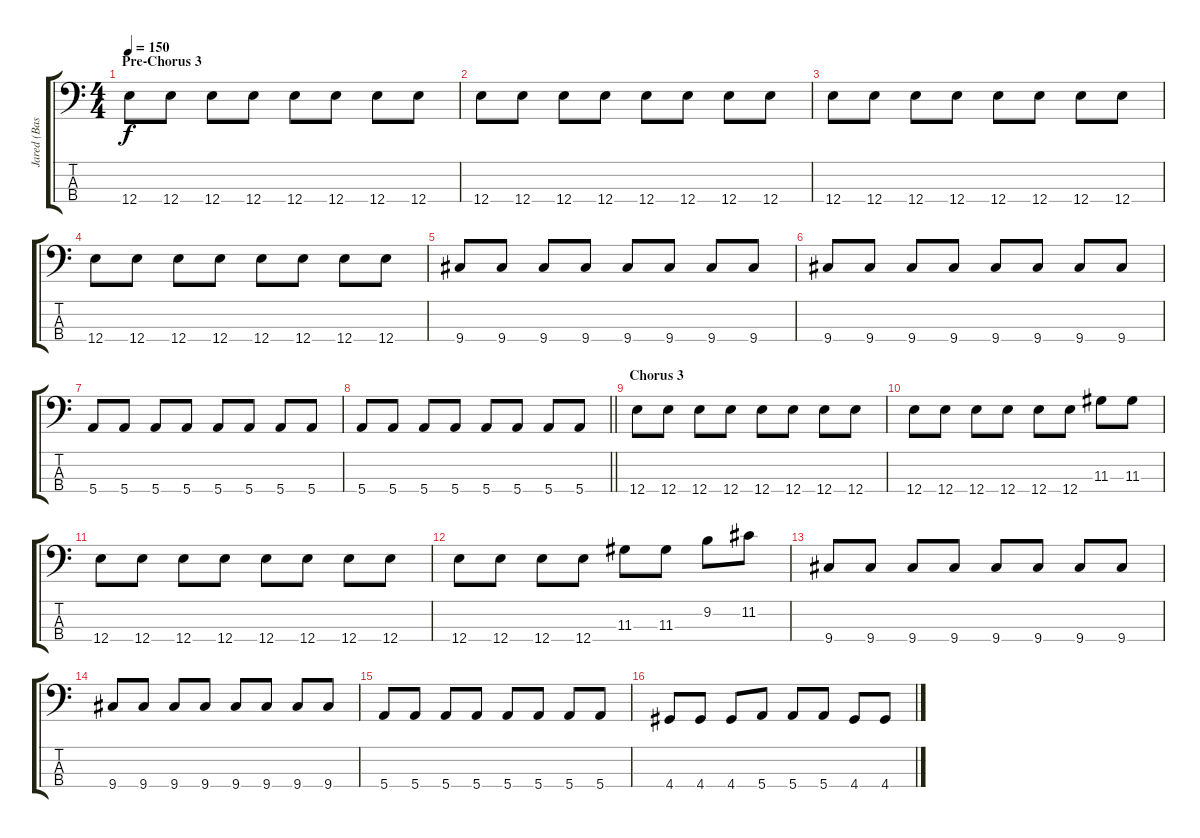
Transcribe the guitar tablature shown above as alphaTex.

\track ("Jared (Bass)" "Jared (Bas") {instrument electricbasspick}
\staff {score tabs}
\tuning (G2 D2 A1 E1) {hide}
\ts (4 4)
\section ("" "Pre-Chorus 3")
\tempo 150
\clef f4
\ks c
12.4.8{dy f} 12.4.8 12.4.8 12.4.8 12.4.8 12.4.8 12.4.8 12.4.8 |
12.4.8 12.4.8 12.4.8 12.4.8 12.4.8 12.4.8 12.4.8 12.4.8 |
12.4.8 12.4.8 12.4.8 12.4.8 12.4.8 12.4.8 12.4.8 12.4.8 |
12.4.8 12.4.8 12.4.8 12.4.8 12.4.8 12.4.8 12.4.8 12.4.8 |
9.4.8 9.4.8 9.4.8 9.4.8 9.4.8 9.4.8 9.4.8 9.4.8 |
9.4.8 9.4.8 9.4.8 9.4.8 9.4.8 9.4.8 9.4.8 9.4.8 |
5.4.8 5.4.8 5.4.8 5.4.8 5.4.8 5.4.8 5.4.8 5.4.8 |
\barLineRight lightlight
5.4.8 5.4.8 5.4.8 5.4.8 5.4.8 5.4.8 5.4.8 5.4.8 |
\section ("" "Chorus 3")
12.4.8 12.4.8 12.4.8 12.4.8 12.4.8 12.4.8 12.4.8 12.4.8 |
12.4.8 12.4.8 12.4.8 12.4.8 12.4.8 12.4.8 11.3.8 11.3.8 |
12.4.8 12.4.8 12.4.8 12.4.8 12.4.8 12.4.8 12.4.8 12.4.8 |
12.4.8 12.4.8 12.4.8 12.4.8 11.3.8 11.3.8 9.2.8 11.2.8 |
9.4.8 9.4.8 9.4.8 9.4.8 9.4.8 9.4.8 9.4.8 9.4.8 |
9.4.8 9.4.8 9.4.8 9.4.8 9.4.8 9.4.8 9.4.8 9.4.8 |
5.4.8 5.4.8 5.4.8 5.4.8 5.4.8 5.4.8 5.4.8 5.4.8 |
4.4.8 4.4.8 4.4.8 5.4.8 5.4.8 5.4.8 4.4.8 4.4.8
